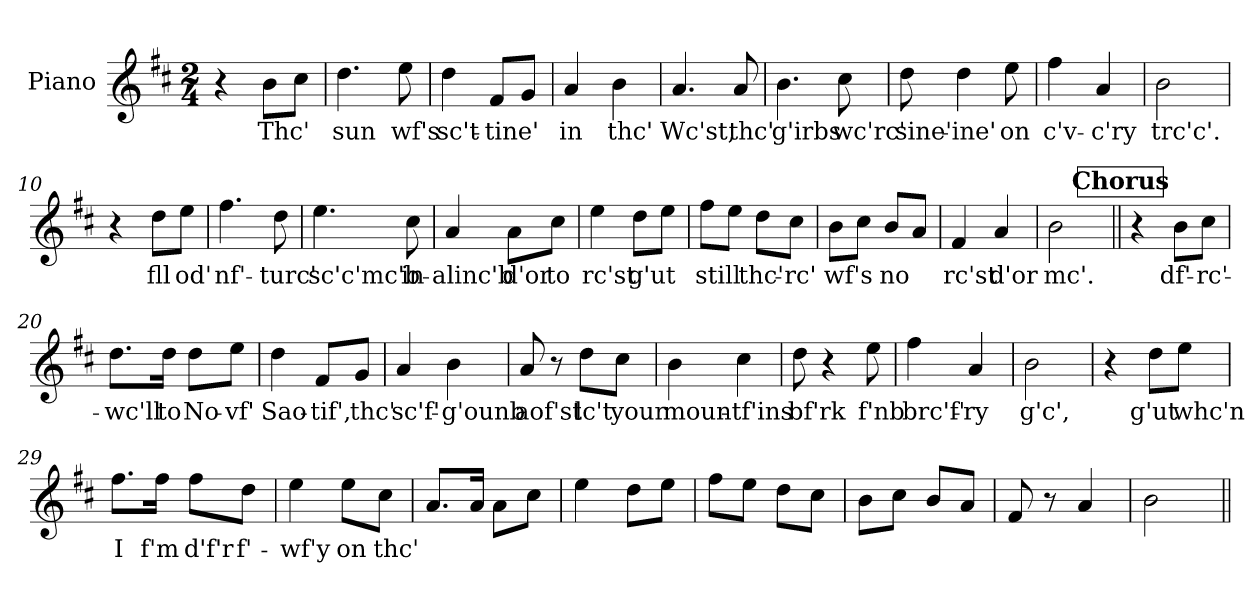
**kern	**text
*part1	*part1
*staff1	*staff1
*I"Piano	*
*I'Pno	*
*clefG2	*
*k[f#c#]	*
*D:	*
*M2/4	*
=1	=1
4r	.
!	!LO:LY:b
8b\L	Thc'
8cc#\J	.
=2	=2
!	!LO:LY:b
4.dd\	sun
!	!LO:LY:b
8ee\	wf's
=3	=3
!	!LO:LY:b
4dd\	sc't-
!	!LO:LY:b
8f#/L	-tine'
8g/J	.
=4	=4
!	!LO:LY:b
4a/	in
!	!LO:LY:b
4b\	thc'
=5	=5
!	!LO:LY:b
4.a/	Wc'st,
!	!LO:LY:b
8a/	thc'
=6	=6
!	!LO:LY:b
4.b\	g'irbs
!	!LO:LY:b
8cc#\	wc'rc'
=7	=7
!	!LO:LY:b
8dd\	sine'-
!	!LO:LY:b
4dd\	-ine'
!	!LO:LY:b
8ee\	on
=8	=8
!	!LO:LY:b
4ff#\	c'v-
!	!LO:LY:b
4a/	-c'ry
=9	=9
!	!LO:LY:b
2b\	trc'c'.
=10	=10
4r	.
!	!LO:LY:b
8dd\L	fll
!	!LO:LY:b
8ee\J	od'
=11	=11
!	!LO:LY:b
4.ff#\	nf'-
!	!LO:LY:b
8dd\	-turc'
!!LO:LB:g=z
=12	=12
!	!LO:LY:b
4.ee\	sc'c'mc'b
!	!LO:LY:b
8cc#\	in-
=13	=13
!	!LO:LY:b
4a/	-alinc'b
!	!LO:LY:b
8a\L	d'or
!	!LO:LY:b
8cc#\J	to
=14	=14
!	!LO:LY:b
4ee\	rc'st
!	!LO:LY:b
8dd\L	g'ut
8ee\J	.
=15	=15
!	!LO:LY:b
8ff#\L	still
8ee\J	.
!	!LO:LY:b
8dd\L	thc'-
!	!LO:LY:b
8cc#\J	-rc'
=16	=16
!	!LO:LY:b
8b\L	wf's
8cc#\J	.
!	!LO:LY:b
8b/L	no
8a/J	.
=17	=17
!	!LO:LY:b
4f#/	rc'st
!	!LO:LY:b
4a/	d'or
=18	=18
!	!LO:LY:b
2b\	mc'.
!!LO:REH:place=s1:a:B:fs=14:t=Chorus
=19||	=19||
4r	.
!	!LO:LY:b
8b\L	df'-
!	!LO:LY:b
8cc#\J	-rc'-
=20	=20
!	!LO:LY:b
8.dd\L	-wc'll
!	!LO:LY:b
16dd\Jk	to
!	!LO:LY:b
8dd\L	No-
!	!LO:LY:b
8ee\J	-vf'
=21	=21
!	!LO:LY:b
4dd\	Sao-
!	!LO:LY:b
8f#/L	-tif',
!	!LO:LY:b
8g/J	thc'
!!LO:LB:g=z
=22	=22
!	!LO:LY:b
4a/	sc'f'-
!	!LO:LY:b
4b\	-g'ounb
=23	=23
!	!LO:LY:b
8a/	aof'st
8r	.
!	!LO:LY:b
8dd\L	lc't
!	!LO:LY:b
8cc#\J	your
=24	=24
!	!LO:LY:b
4b\	moun-
!	!LO:LY:b
4cc#\	-tf'ins
=25	=25
!	!LO:LY:b
8dd\	bf'rk
4r	.
!	!LO:LY:b
8ee\	f'nb
=26	=26
!	!LO:LY:b
4ff#\	brc'f'-
!	!LO:LY:b
4a/	-ry
=27	=27
!	!LO:LY:b
2b\	g'c',
=28	=28
4r	.
!	!LO:LY:b
8dd\L	g'ut
!	!LO:LY:b
8ee\J	whc'n
=29	=29
!	!LO:LY:b
8.ff#\L	I
!	!LO:LY:b
16ff#\Jk	f'm
!	!LO:LY:b
8ff#\L	d'f'r
!	!LO:LY:b
8dd\J	f'-
=30	=30
!	!LO:LY:b
4ee\	-wf'y
!	!LO:LY:b
8ee\L	on
!	!LO:LY:b
8cc#\J	thc'
!!LO:LB:g=z
=31	=31
8.a/L	.
16a/Jk	.
8a\L	.
8cc#\J	.
=32	=32
4ee\	.
8dd\L	.
8ee\J	.
=33	=33
8ff#\L	.
8ee\J	.
8dd\L	.
8cc#\J	.
=34	=34
8b\L	.
8cc#\J	.
8b/L	.
8a/J	.
=35	=35
8f#/	.
8r	.
4a/	.
=36	=36
2b\	.
=||	=||
*-	*-
